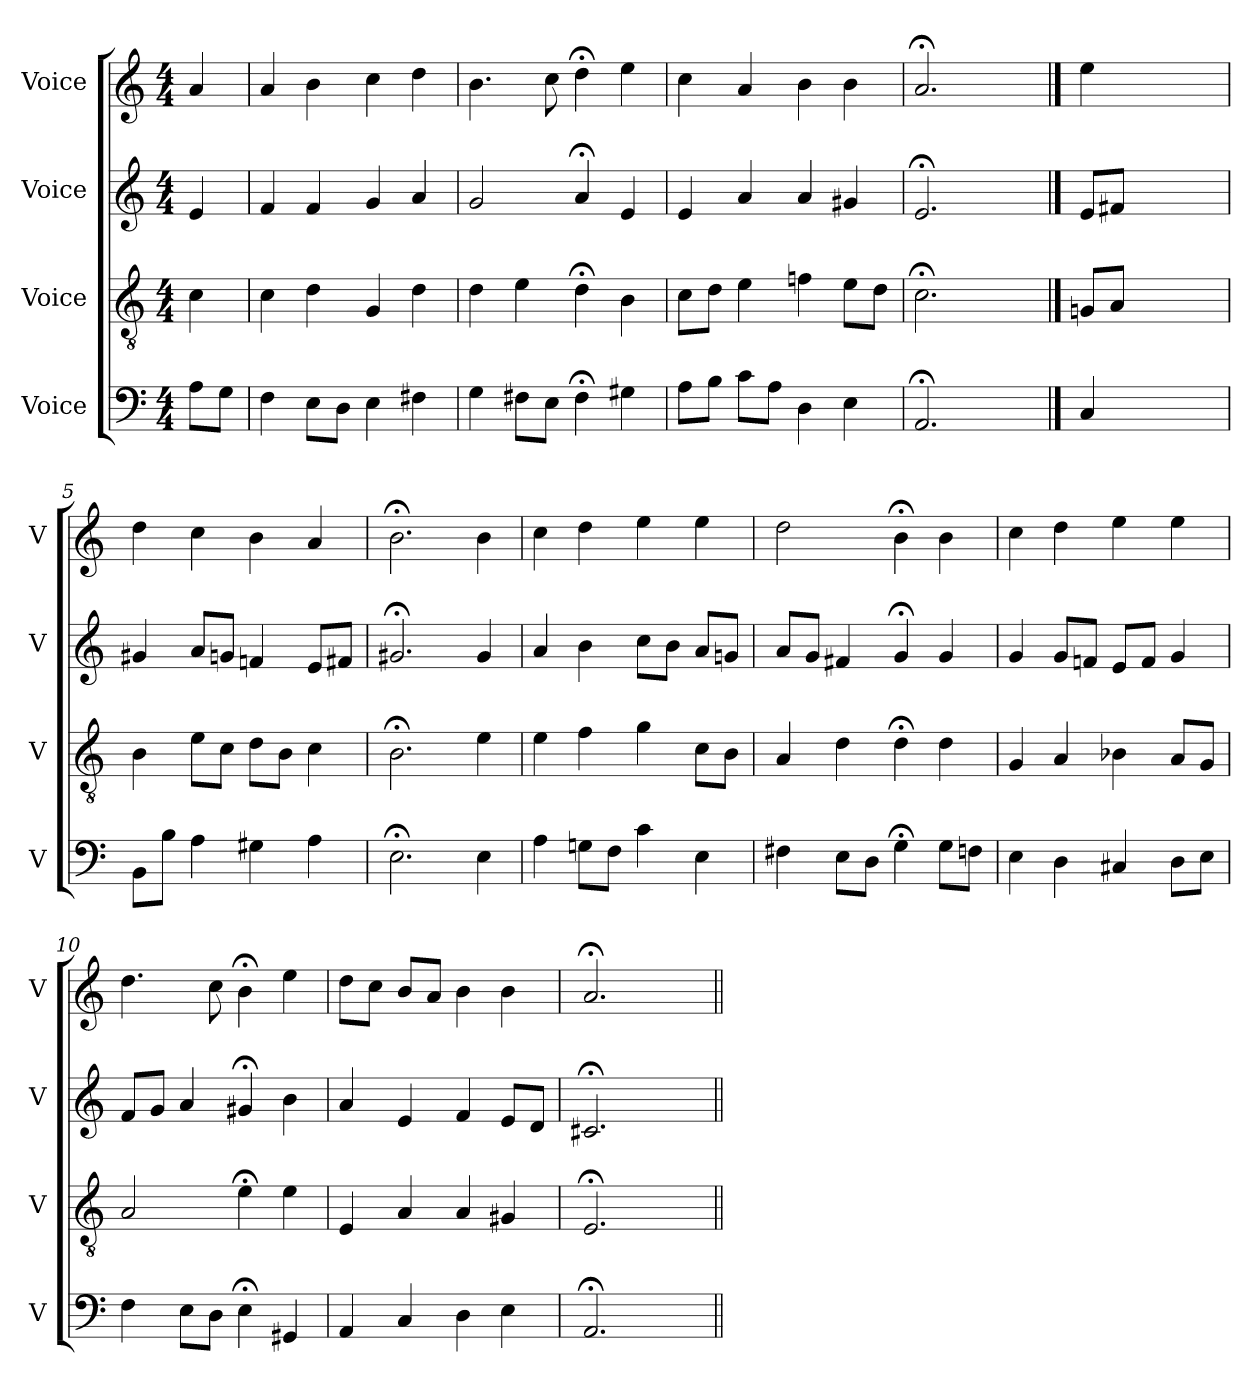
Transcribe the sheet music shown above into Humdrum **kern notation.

**kern	**kern	**kern	**kern
*part4	*part3	*part2	*part1
*staff4	*staff3	*staff2	*staff1
*I"Voice	*I"Voice	*I"Voice	*I"Voice
*I'V	*I'V	*I'V	*I'V
*clefF4	*clefGv2	*clefG2	*clefG2
*k[]	*k[]	*k[]	*k[]
*M4/4	*M4/4	*M4/4	*M4/4
*MM100	*MM100	*MM100	*MM100
=	=	=	=
8A\L	4c\	4e/	4a/
8G\J	.	.	.
=1	=1	=1	=1
4F\	4c\	4f/	4a/
8E\L	4d\	4f/	4b\
8D\J	.	.	.
4E\	4G/	4g/	4cc\
4F#X\	4d\	4a/	4dd\
=2	=2	=2	=2
4G\	4d\	2g/	4.b\
8F#X\L	4e\	.	.
8E\J	.	.	8cc\
4F#;\	4d;\	4a;/	4dd;\
4G#X\	4B\	4e/	4ee\
=3	=3	=3	=3
8A\L	8c\L	4e/	4cc\
8B\J	8d\J	.	.
8c\L	4e\	4a/	4a/
8A\J	.	.	.
4D\	4fn\	4a/	4b\
4E\	8e\L	4g#X/	4b\
.	8d\J	.	.
=4	=4	=4	=4
2.AA;/	2.c;\	2.e;/	2.a;/
4ryy	4ryy	4ryy	4ryy
==	==	==	==
4C/	8Gn/L	8e/L	4ee\
.	8A/J	8f#X/J	.
2.ryy	2.ryy	2.ryy	2.ryy
!!LO:LB:g=z
=5	=5	=5	=5
8BB\L	4B\	4g#X/	4dd\
8B\J	.	.	.
4A\	8e\L	8a/L	4cc\
.	8c\J	8gn/J	.
4G#X\	8d\L	4fn/	4b\
.	8B\J	.	.
4A\	4c\	8e/L	4a/
.	.	8f#X/J	.
=6	=6	=6	=6
2.E;\	2.B;\	2.g#X;/	2.b;\
4E\	4e\	4g#/	4b\
=7	=7	=7	=7
4A\	4e\	4a/	4cc\
8Gn\L	4f\	4b\	4dd\
8F\J	.	.	.
4c\	4g\	8cc\L	4ee\
.	.	8b\J	.
4E\	8c\L	8a/L	4ee\
.	8B\J	8gn/J	.
=8	=8	=8	=8
4F#X\	4A/	8a/L	2dd\
.	.	8g/J	.
8E\L	4d\	4f#X/	.
8D\J	.	.	.
4G;\	4d;\	4g;/	4b;\
8G\L	4d\	4g/	4b\
8Fn\J	.	.	.
=9	=9	=9	=9
4E\	4G/	4g/	4cc\
4D\	4A/	8g/L	4dd\
.	.	8fn/J	.
4C#X/	4B-X\	8e/L	4ee\
.	.	8f/J	.
8D\L	8A/L	4g/	4ee\
8E\J	8G/J	.	.
!!LO:LB:g=z
=10	=10	=10	=10
4F\	2A/	8f/L	4.dd\
.	.	8g/J	.
8E\L	.	4a/	.
8D\J	.	.	8cc\
4E;\	4e;\	4g#X;/	4b;\
4GG#X/	4e\	4b\	4ee\
=11	=11	=11	=11
4AA/	4E/	4a/	8dd\L
.	.	.	8cc\J
4C/	4A/	4e/	8b/L
.	.	.	8a/J
4D\	4A/	4f/	4b\
4E\	4G#X/	8e/L	4b\
.	.	8d/J	.
=12	=12	=12	=12
2.AA;/	2.E;/	2.c#X;/	2.a;/
4ryy	4ryy	4ryy	4ryy
=||	=||	=||	=||
*-	*-	*-	*-
